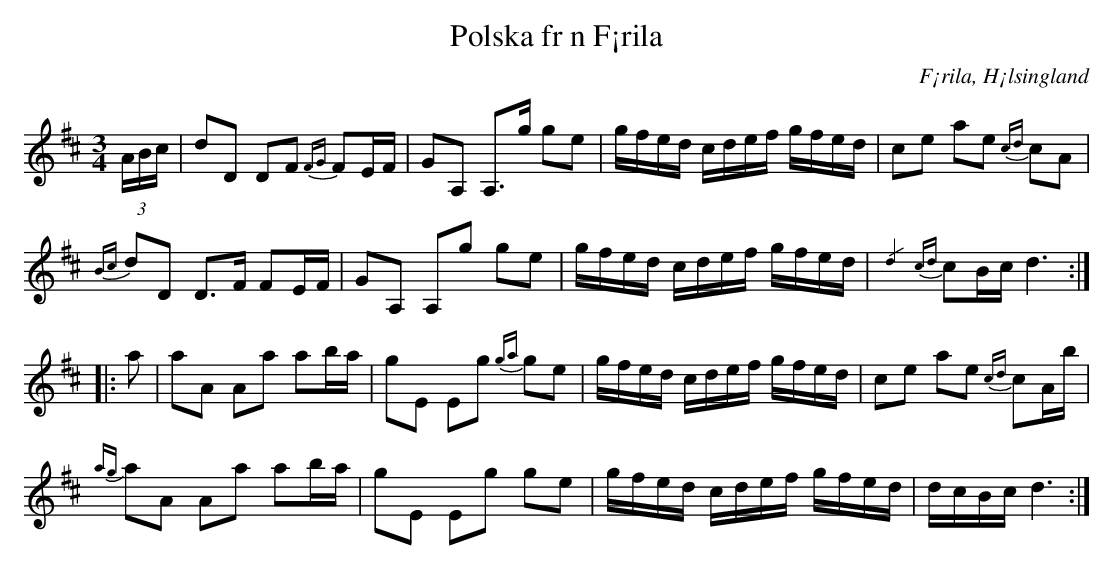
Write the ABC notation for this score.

X:1
T:Polska fr n F¡rila
O:F¡rila, H¡lsingland
M:3/4
L:1/16
U:t=turn
K:D
(3ABc | d2D2 D2F2 {F4/3G4/3}F2EF | G2A,2 A,2>g2 g2e2 | gfed cdef gfed | c2e2 a2e2 {c4/3d4/3}c2A2 |
{Bc}d2D2 D2>F2 F2EF | G2A,2 A,2g2 g2e2 | gfed cdef gfed | {/d2}{c4/3d4/3}c2Bc d6 ::
a2 | a2A2 A2a2 a2ba | g2E2 E2g2 {g3/3a3/3}g2e2 | gfed cdef gfed | c2e2 a2e2 {c4/3d4/3}c2A4/3b2/3 |
{a4/3g4/3}a2A2 A2a2 a2ba | g2E2 E2g2 g2e2 | gfed cdef gfed | dcBc d6 :|
